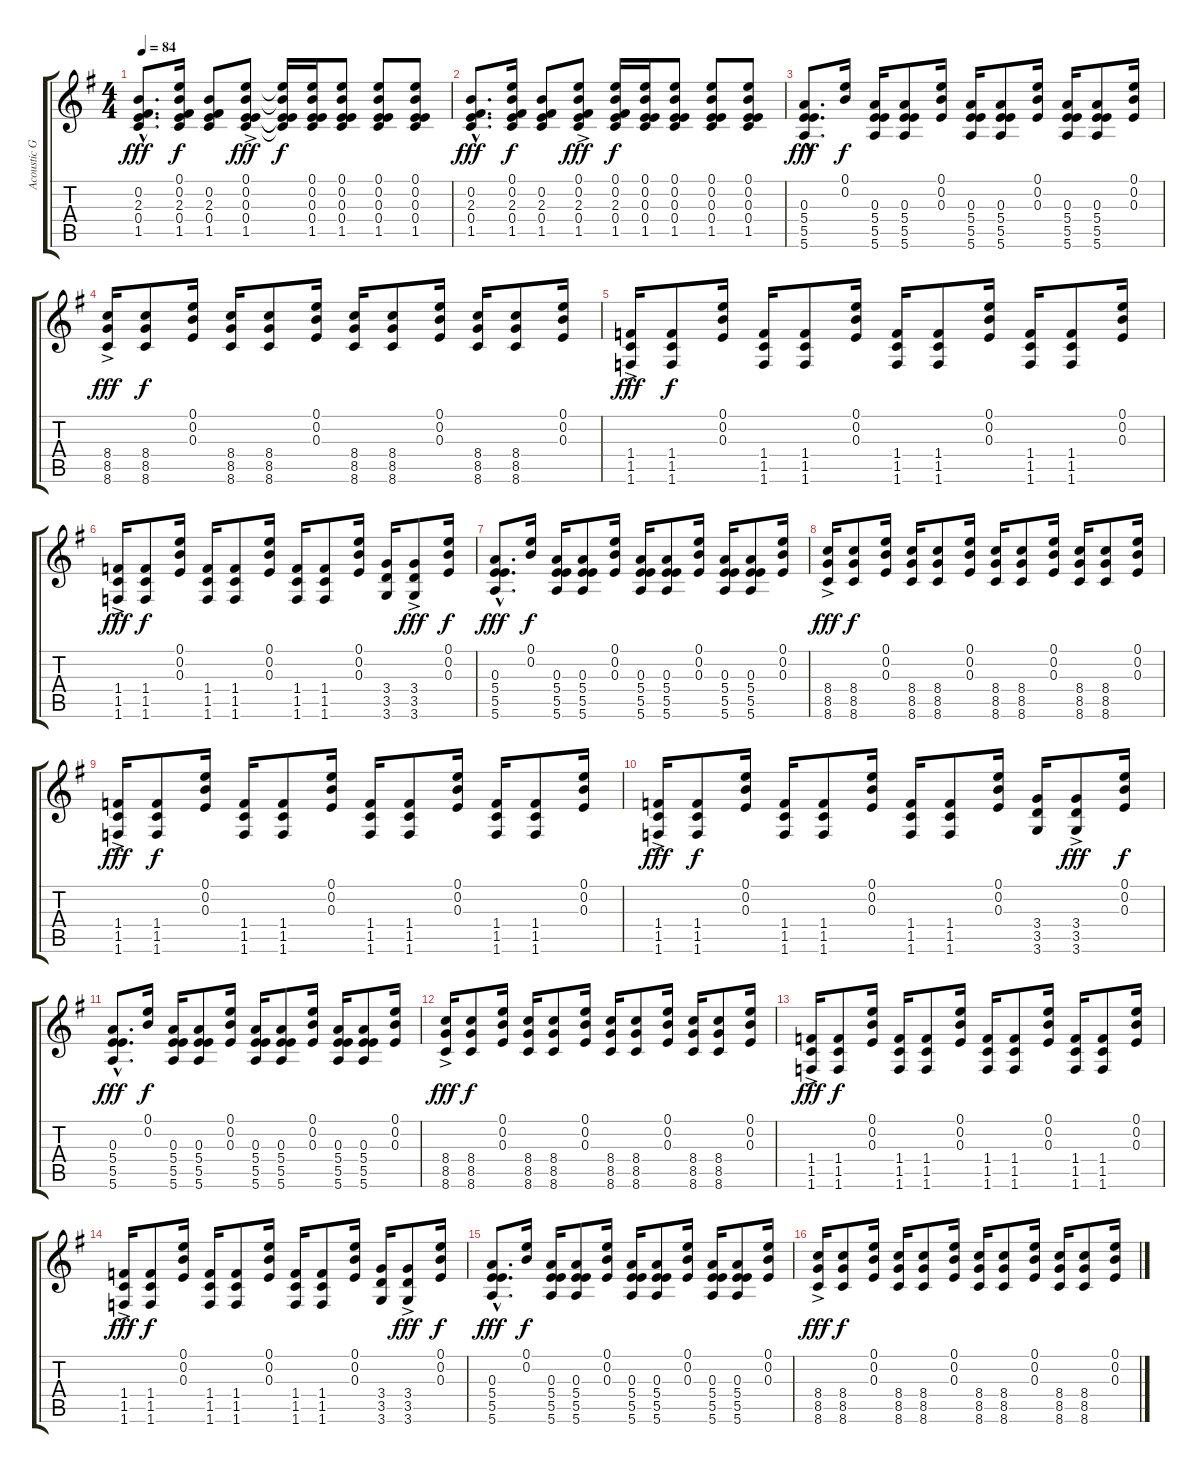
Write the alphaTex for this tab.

\track ("Acoustic Guitar 1" "Acoustic G") {instrument acousticguitarsteel}
\staff {score tabs}
\tuning (E4 B3 E3 E3 B2 E2) {hide}
\ts (4 4)
\tempo 84
\clef g2
\ks g
(0.2{hac} 2.3{hac} 0.4{hac} 1.5{hac}).8{d dy fff} (0.1 0.2 2.3 0.4 1.5).16{dy f} (0.2 2.3 0.4 1.5).8 (0.1{ac} 0.2{ac} 0.3{ac} 0.4{ac} 1.5{ac}).8{dy fff} (0.1{t} 0.2{t} 0.3{t} 0.4{t} 1.5{t}).16{dy f} (0.1 0.2 0.3 0.4 1.5).16 (0.1 0.2 0.3 0.4 1.5).8 (0.1 0.2 0.3 0.4 1.5).8 (0.1 0.2 0.3 0.4 1.5).8 |
(0.2{hac} 2.3{hac} 0.4{hac} 1.5{hac}).8{d dy fff} (0.1 0.2 2.3 0.4 1.5).16{dy f} (0.2 2.3 0.4 1.5).8 (0.1{ac} 0.2{ac} 2.3{ac} 0.4{ac} 1.5{ac}).8{dy fff} (0.1 0.2 2.3 0.4 1.5).16{dy f} (0.1 0.2 0.3 0.4 1.5).16 (0.1 0.2 0.3 0.4 1.5).8 (0.1 0.2 0.3 0.4 1.5).8 (0.1 0.2 0.3 0.4 1.5).8 |
(0.3{hac} 5.4{hac} 5.5{hac} 5.6{hac}).8{d dy fff} (0.1 0.2).16{dy f} (0.3 5.4 5.5 5.6).16 (0.3 5.4 5.5 5.6).8 (0.1 0.2 0.3).16 (0.3 5.4 5.5 5.6).16 (0.3 5.4 5.5 5.6).8 (0.1 0.2 0.3).16 (0.3 5.4 5.5 5.6).16 (0.3 5.4 5.5 5.6).8 (0.1 0.2 0.3).16 |
(8.4{ac} 8.5{ac} 8.6{ac}).16{dy fff} (8.4 8.5 8.6).8{dy f} (0.1 0.2 0.3).16 (8.4 8.5 8.6).16 (8.4 8.5 8.6).8 (0.1 0.2 0.3).16 (8.4 8.5 8.6).16 (8.4 8.5 8.6).8 (0.1 0.2 0.3).16 (8.4 8.5 8.6).16 (8.4 8.5 8.6).8 (0.1 0.2 0.3).16 |
(1.4{ac} 1.5{ac} 1.6{ac}).16{dy fff} (1.4 1.5 1.6).8{dy f} (0.1 0.2 0.3).16 (1.4 1.5 1.6).16 (1.4 1.5 1.6).8 (0.1 0.2 0.3).16 (1.4 1.5 1.6).16 (1.4 1.5 1.6).8 (0.1 0.2 0.3).16 (1.4 1.5 1.6).16 (1.4 1.5 1.6).8 (0.1 0.2 0.3).16 |
(1.4{ac} 1.5{ac} 1.6{ac}).16{dy fff} (1.4 1.5 1.6).8{dy f} (0.1 0.2 0.3).16 (1.4 1.5 1.6).16 (1.4 1.5 1.6).8 (0.1 0.2 0.3).16 (1.4 1.5 1.6).16 (1.4 1.5 1.6).8 (0.1 0.2 0.3).16 (3.4 3.5 3.6).16 (3.4{ac} 3.5{ac} 3.6{ac}).8{dy fff} (0.1 0.2 0.3).16{dy f} |
(0.3{hac} 5.4{hac} 5.5{hac} 5.6{hac}).8{d dy fff} (0.1 0.2).16{dy f} (0.3 5.4 5.5 5.6).16 (0.3 5.4 5.5 5.6).8 (0.1 0.2 0.3).16 (0.3 5.4 5.5 5.6).16 (0.3 5.4 5.5 5.6).8 (0.1 0.2 0.3).16 (0.3 5.4 5.5 5.6).16 (0.3 5.4 5.5 5.6).8 (0.1 0.2 0.3).16 |
(8.4{ac} 8.5{ac} 8.6{ac}).16{dy fff} (8.4 8.5 8.6).8{dy f} (0.1 0.2 0.3).16 (8.4 8.5 8.6).16 (8.4 8.5 8.6).8 (0.1 0.2 0.3).16 (8.4 8.5 8.6).16 (8.4 8.5 8.6).8 (0.1 0.2 0.3).16 (8.4 8.5 8.6).16 (8.4 8.5 8.6).8 (0.1 0.2 0.3).16 |
(1.4{ac} 1.5{ac} 1.6{ac}).16{dy fff} (1.4 1.5 1.6).8{dy f} (0.1 0.2 0.3).16 (1.4 1.5 1.6).16 (1.4 1.5 1.6).8 (0.1 0.2 0.3).16 (1.4 1.5 1.6).16 (1.4 1.5 1.6).8 (0.1 0.2 0.3).16 (1.4 1.5 1.6).16 (1.4 1.5 1.6).8 (0.1 0.2 0.3).16 |
(1.4{ac} 1.5{ac} 1.6{ac}).16{dy fff} (1.4 1.5 1.6).8{dy f} (0.1 0.2 0.3).16 (1.4 1.5 1.6).16 (1.4 1.5 1.6).8 (0.1 0.2 0.3).16 (1.4 1.5 1.6).16 (1.4 1.5 1.6).8 (0.1 0.2 0.3).16 (3.4 3.5 3.6).16 (3.4{ac} 3.5{ac} 3.6{ac}).8{dy fff} (0.1 0.2 0.3).16{dy f} |
(0.3{hac} 5.4{hac} 5.5{hac} 5.6{hac}).8{d dy fff} (0.1 0.2).16{dy f} (0.3 5.4 5.5 5.6).16 (0.3 5.4 5.5 5.6).8 (0.1 0.2 0.3).16 (0.3 5.4 5.5 5.6).16 (0.3 5.4 5.5 5.6).8 (0.1 0.2 0.3).16 (0.3 5.4 5.5 5.6).16 (0.3 5.4 5.5 5.6).8 (0.1 0.2 0.3).16 |
(8.4{ac} 8.5{ac} 8.6{ac}).16{dy fff} (8.4 8.5 8.6).8{dy f} (0.1 0.2 0.3).16 (8.4 8.5 8.6).16 (8.4 8.5 8.6).8 (0.1 0.2 0.3).16 (8.4 8.5 8.6).16 (8.4 8.5 8.6).8 (0.1 0.2 0.3).16 (8.4 8.5 8.6).16 (8.4 8.5 8.6).8 (0.1 0.2 0.3).16 |
(1.4{ac} 1.5{ac} 1.6{ac}).16{dy fff} (1.4 1.5 1.6).8{dy f} (0.1 0.2 0.3).16 (1.4 1.5 1.6).16 (1.4 1.5 1.6).8 (0.1 0.2 0.3).16 (1.4 1.5 1.6).16 (1.4 1.5 1.6).8 (0.1 0.2 0.3).16 (1.4 1.5 1.6).16 (1.4 1.5 1.6).8 (0.1 0.2 0.3).16 |
(1.4{ac} 1.5{ac} 1.6{ac}).16{dy fff} (1.4 1.5 1.6).8{dy f} (0.1 0.2 0.3).16 (1.4 1.5 1.6).16 (1.4 1.5 1.6).8 (0.1 0.2 0.3).16 (1.4 1.5 1.6).16 (1.4 1.5 1.6).8 (0.1 0.2 0.3).16 (3.4 3.5 3.6).16 (3.4{ac} 3.5{ac} 3.6{ac}).8{dy fff} (0.1 0.2 0.3).16{dy f} |
(0.3{hac} 5.4{hac} 5.5{hac} 5.6{hac}).8{d dy fff} (0.1 0.2).16{dy f} (0.3 5.4 5.5 5.6).16 (0.3 5.4 5.5 5.6).8 (0.1 0.2 0.3).16 (0.3 5.4 5.5 5.6).16 (0.3 5.4 5.5 5.6).8 (0.1 0.2 0.3).16 (0.3 5.4 5.5 5.6).16 (0.3 5.4 5.5 5.6).8 (0.1 0.2 0.3).16 |
(8.4{ac} 8.5{ac} 8.6{ac}).16{dy fff} (8.4 8.5 8.6).8{dy f} (0.1 0.2 0.3).16 (8.4 8.5 8.6).16 (8.4 8.5 8.6).8 (0.1 0.2 0.3).16 (8.4 8.5 8.6).16 (8.4 8.5 8.6).8 (0.1 0.2 0.3).16 (8.4 8.5 8.6).16 (8.4 8.5 8.6).8 (0.1 0.2 0.3).16
